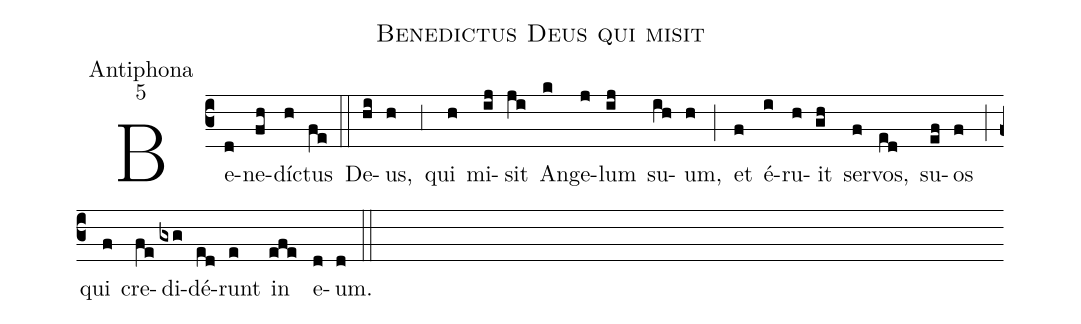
name:Benedictus Deus qui misit;
office-part:Antiphona;
mode:5;
%%
(c3) Be(d)ne(fh)dí(h)ctus(fe) (::) De(hi)us,(h) (;3) qui(h) mi(ij)sit(ji) An(k)ge(j)lum(ij) su(ih)um,(h) (;) et(f) é(i)ru(h)it(gh) ser(f)vos,(ed) su(ef)os(f) (;) qui(f) cre(fe)di(gxg)dé(ed)runt(e) in(efe) e(d)um.(d) (::)
